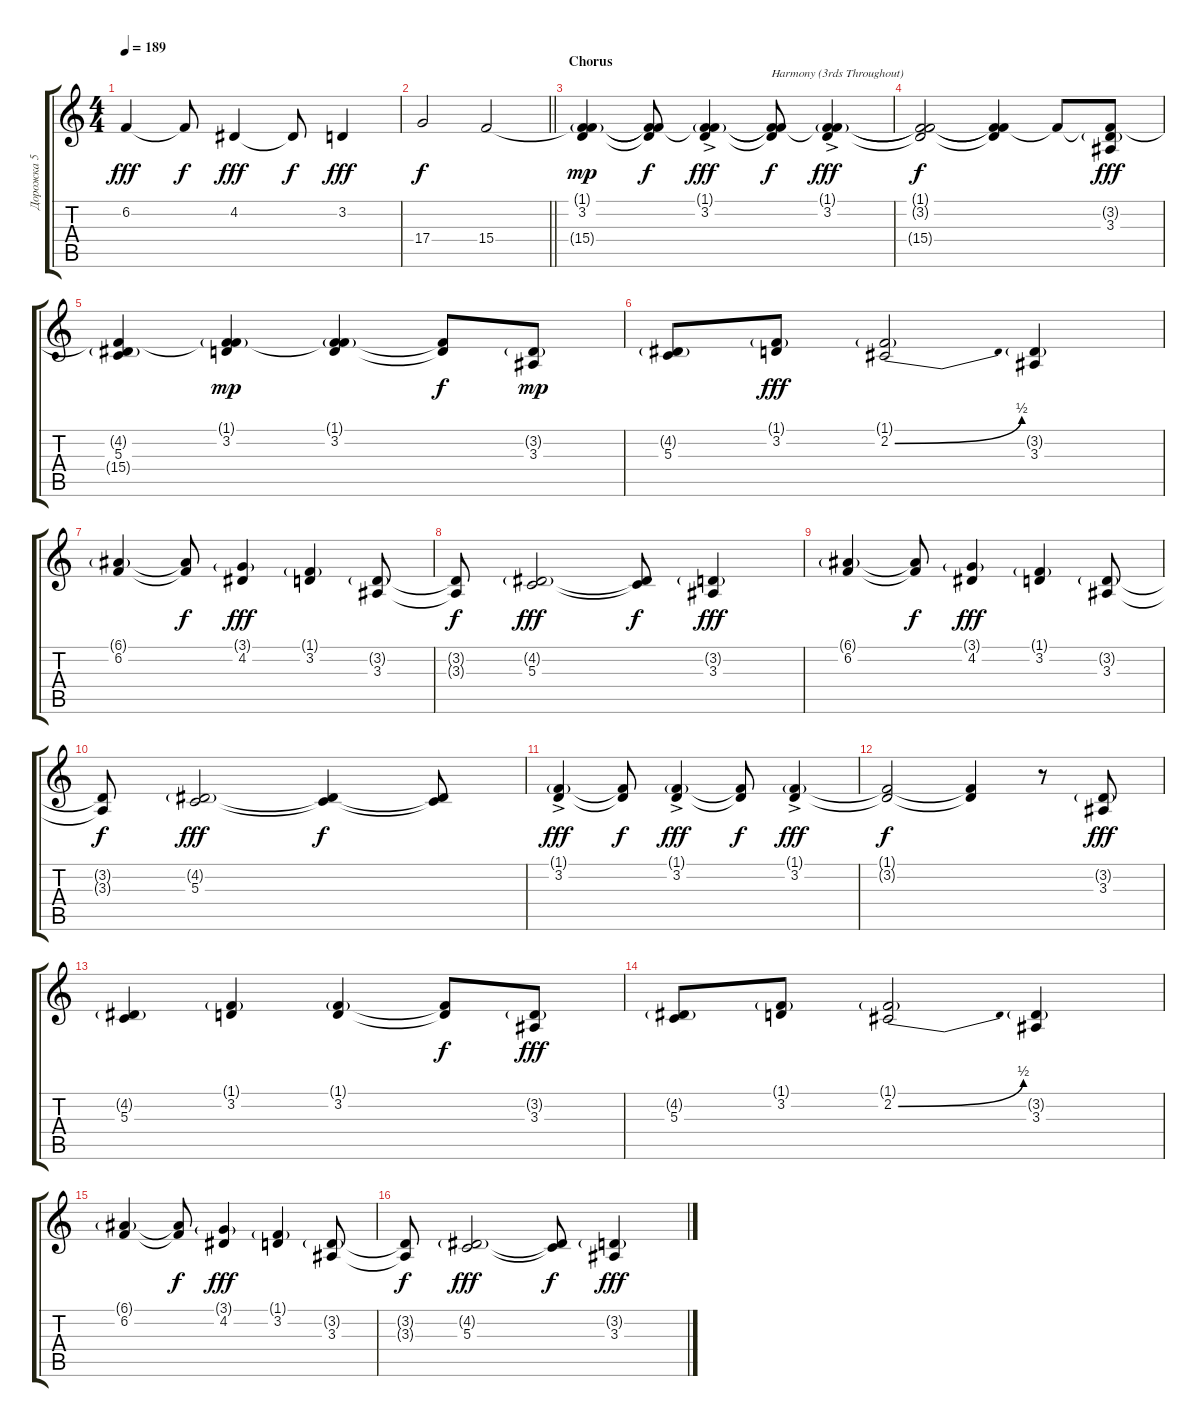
\track ("Дорожка 5" "Дорожка 5") {instrument altosax}
\staff {score tabs}
\tuning (E4 B3 G3 D3 A2 E2) {hide}
\ts (4 4)
\tempo 189
\clef g2
\ks c
6.2.4{dy fff} 6.2{t}.8{dy f} 4.2.4{dy fff} 4.2{t}.8{dy f} 3.2.4{dy fff} |
\barLineRight lightlight
17.4.2{dy f} 15.4.2 |
\section ("" "Chorus")
(1.1{g} 3.2 15.4{t}).4{dy mp} (1.1{t} 3.2{t} 15.4{t}).8{dy f} (1.1{g} 3.2{ac} 15.4{t}).4{dy fff} (1.1{t} 3.2{t} 15.4{t}).8{txt "Harmony (3rds Throughout)" dy f} (1.1{g} 3.2{ac} 15.4{t}).4{dy fff} |
(1.1{t} 3.2{t} 15.4{t}).2{dy f} (1.1{t} 3.2{t} 15.4{t}).4 15.4{t}.8 (3.2{g} 3.3 15.4{t}).8{dy fff} |
(4.2{g} 5.3 15.4{t}).4 (1.1{g} 3.2 15.4{t}).4{dy mp} (1.1{g} 3.2 15.4{t}).4 (1.1{t} 3.2{t}).8{dy f} (3.2{g} 3.3).8{dy mp} |
(4.2{g} 5.3).8 (1.1{g} 3.2).8{dy fff} (1.1{g} 2.2{be (bend 0 0 60 2)}).2 (3.2{g} 3.3).4 |
(6.1{g} 6.2).4 (6.1{t} 6.2{t}).8{dy f} (3.1{g} 4.2).4{dy fff} (1.1{g} 3.2).4 (3.2{g} 3.3).8 |
(3.2{t} 3.3{t}).8{dy f} (4.2{g} 5.3).2{dy fff} (4.2{t} 5.3{t}).8{dy f} (3.2{g} 3.3).4{dy fff} |
(6.1{g} 6.2).4 (6.1{t} 6.2{t}).8{dy f} (3.1{g} 4.2).4{dy fff} (1.1{g} 3.2).4 (3.2{g} 3.3).8 |
(3.2{t} 3.3{t}).8{dy f} (4.2{g} 5.3).2{dy fff} (4.2{t} 5.3{t}).4{dy f} (4.2{t} 5.3{t}).8 |
(1.1{g} 3.2{ac}).4{dy fff} (1.1{t} 3.2{t}).8{dy f} (1.1{g} 3.2{ac}).4{dy fff} (1.1{t} 3.2{t}).8{dy f} (1.1{g} 3.2{ac}).4{dy fff} |
(1.1{t} 3.2{t}).2{dy f} (1.1{t} 3.2{t}).4 r.8 (3.2{g} 3.3).8{dy fff} |
(4.2{g} 5.3).4 (1.1{g} 3.2).4 (1.1{g} 3.2).4 (1.1{t} 3.2{t}).8{dy f} (3.2{g} 3.3).8{dy fff} |
(4.2{g} 5.3).8 (1.1{g} 3.2).8 (1.1{g} 2.2{be (bend 0 0 60 2)}).2 (3.2{g} 3.3).4 |
(6.1{g} 6.2).4 (6.1{t} 6.2{t}).8{dy f} (3.1{g} 4.2).4{dy fff} (1.1{g} 3.2).4 (3.2{g} 3.3).8 |
(3.2{t} 3.3{t}).8{dy f} (4.2{g} 5.3).2{dy fff} (4.2{t} 5.3{t}).8{dy f} (3.2{g} 3.3).4{dy fff}
